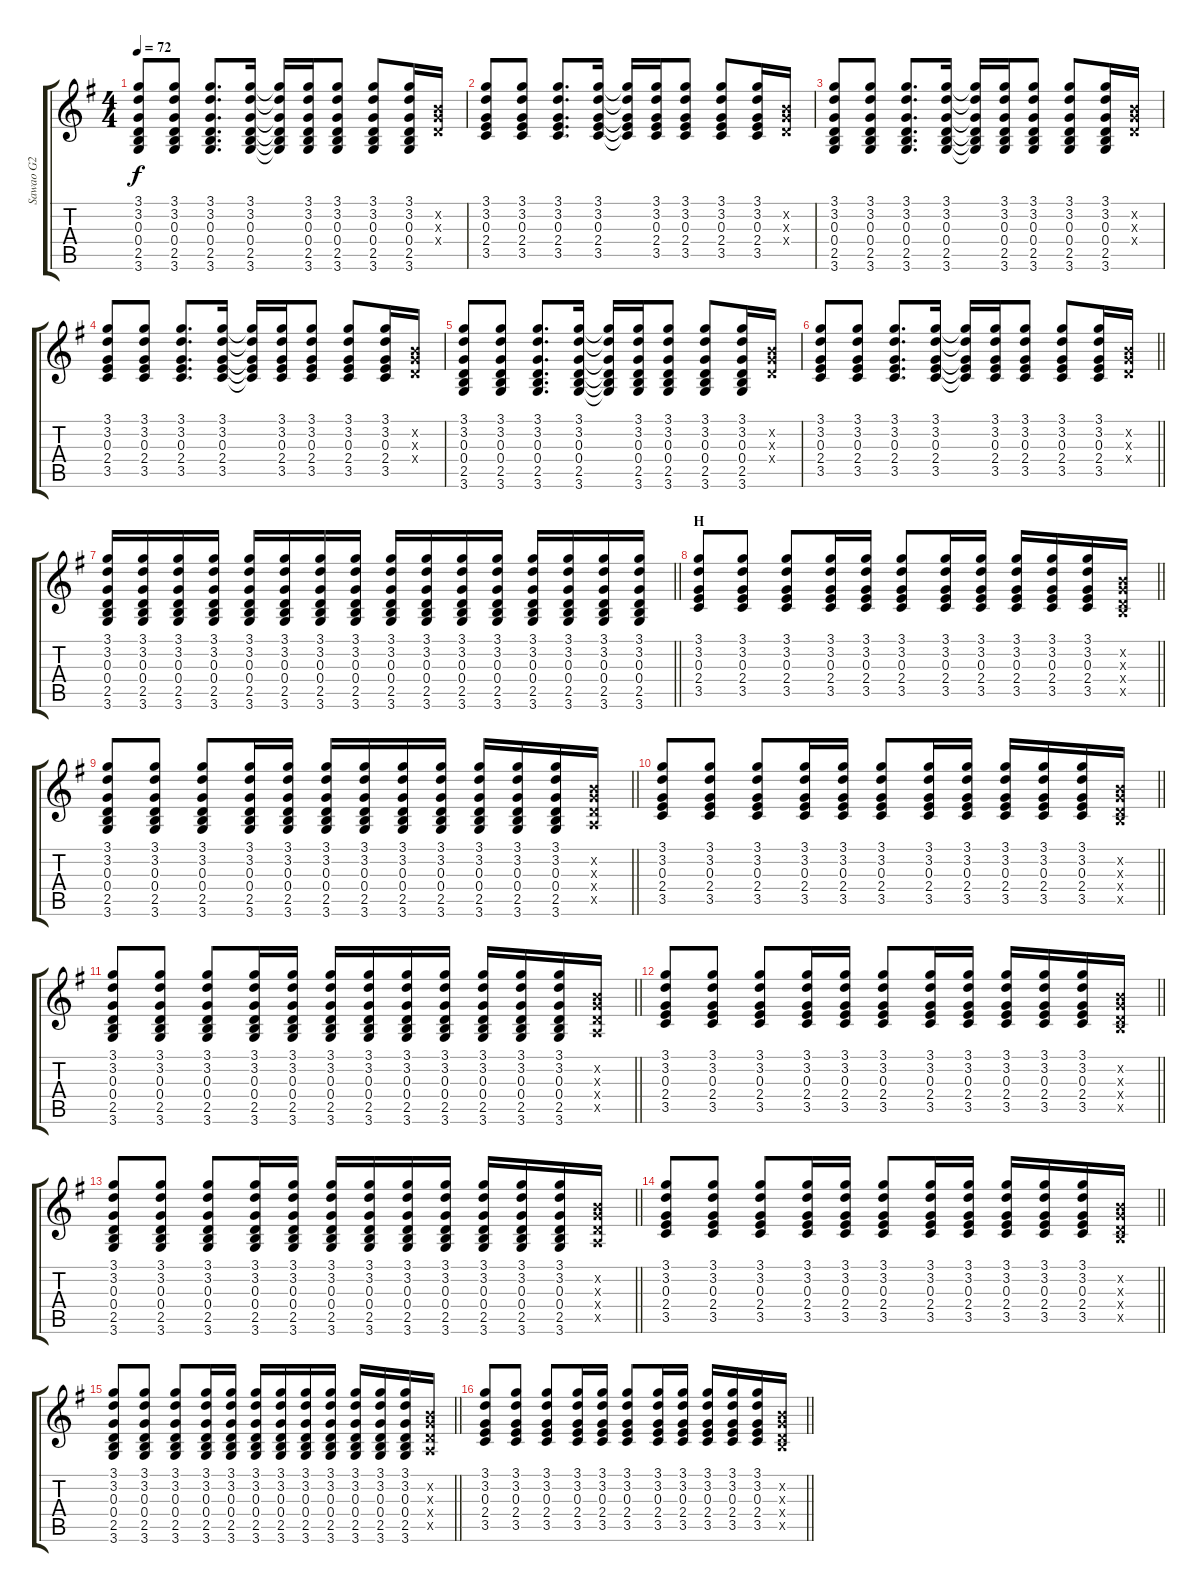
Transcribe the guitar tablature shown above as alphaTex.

\track ("Sawao G2" "Sawao G2") {instrument overdrivenguitar}
\staff {score tabs}
\tuning (E4 B3 G3 D3 A2 E2) {hide}
\ts (4 4)
\tempo 72
\clef g2
\ks g
(3.1 3.2 0.3 0.4 2.5 3.6).8{dy f} (3.1 3.2 0.3 0.4 2.5 3.6).8 (3.1 3.2 0.3 0.4 2.5 3.6).8{d} (3.1 3.2 0.3 0.4 2.5 3.6).16 (3.1{t} 3.2{t} 0.3{t} 0.4{t} 2.5{t} 3.6{t}).16 (3.1 3.2 0.3 0.4 2.5 3.6).16 (3.1 3.2 0.3 0.4 2.5 3.6).8 (3.1 3.2 0.3 0.4 2.5 3.6).8 (3.1 3.2 0.3 0.4 2.5 3.6).16 (0.2{x} 0.3{x} 0.4{x}).16 |
(3.1 3.2 0.3 2.4 3.5).8 (3.1 3.2 0.3 2.4 3.5).8 (3.1 3.2 0.3 2.4 3.5).8{d} (3.1 3.2 0.3 2.4 3.5).16 (3.1{t} 3.2{t} 0.3{t} 2.4{t} 3.5{t}).16 (3.1 3.2 0.3 2.4 3.5).16 (3.1 3.2 0.3 2.4 3.5).8 (3.1 3.2 0.3 2.4 3.5).8 (3.1 3.2 0.3 2.4 3.5).16 (0.2{x} 0.3{x} 0.4{x}).16 |
(3.1 3.2 0.3 0.4 2.5 3.6).8 (3.1 3.2 0.3 0.4 2.5 3.6).8 (3.1 3.2 0.3 0.4 2.5 3.6).8{d} (3.1 3.2 0.3 0.4 2.5 3.6).16 (3.1{t} 3.2{t} 0.3{t} 0.4{t} 2.5{t} 3.6{t}).16 (3.1 3.2 0.3 0.4 2.5 3.6).16 (3.1 3.2 0.3 0.4 2.5 3.6).8 (3.1 3.2 0.3 0.4 2.5 3.6).8 (3.1 3.2 0.3 0.4 2.5 3.6).16 (0.2{x} 0.3{x} 0.4{x}).16 |
(3.1 3.2 0.3 2.4 3.5).8 (3.1 3.2 0.3 2.4 3.5).8 (3.1 3.2 0.3 2.4 3.5).8{d} (3.1 3.2 0.3 2.4 3.5).16 (3.1{t} 3.2{t} 0.3{t} 2.4{t} 3.5{t}).16 (3.1 3.2 0.3 2.4 3.5).16 (3.1 3.2 0.3 2.4 3.5).8 (3.1 3.2 0.3 2.4 3.5).8 (3.1 3.2 0.3 2.4 3.5).16 (0.2{x} 0.3{x} 0.4{x}).16 |
(3.1 3.2 0.3 0.4 2.5 3.6).8 (3.1 3.2 0.3 0.4 2.5 3.6).8 (3.1 3.2 0.3 0.4 2.5 3.6).8{d} (3.1 3.2 0.3 0.4 2.5 3.6).16 (3.1{t} 3.2{t} 0.3{t} 0.4{t} 2.5{t} 3.6{t}).16 (3.1 3.2 0.3 0.4 2.5 3.6).16 (3.1 3.2 0.3 0.4 2.5 3.6).8 (3.1 3.2 0.3 0.4 2.5 3.6).8 (3.1 3.2 0.3 0.4 2.5 3.6).16 (0.2{x} 0.3{x} 0.4{x}).16 |
\barLineRight lightlight
(3.1 3.2 0.3 2.4 3.5).8 (3.1 3.2 0.3 2.4 3.5).8 (3.1 3.2 0.3 2.4 3.5).8{d} (3.1 3.2 0.3 2.4 3.5).16 (3.1{t} 3.2{t} 0.3{t} 2.4{t} 3.5{t}).16 (3.1 3.2 0.3 2.4 3.5).16 (3.1 3.2 0.3 2.4 3.5).8 (3.1 3.2 0.3 2.4 3.5).8 (3.1 3.2 0.3 2.4 3.5).16 (0.2{x} 0.3{x} 0.4{x}).16 |
\section ("" "")
\barLineRight lightlight
(3.1 3.2 0.3 0.4 2.5 3.6).16 (3.1 3.2 0.3 0.4 2.5 3.6).16 (3.1 3.2 0.3 0.4 2.5 3.6).16 (3.1 3.2 0.3 0.4 2.5 3.6).16 (3.1 3.2 0.3 0.4 2.5 3.6).16 (3.1 3.2 0.3 0.4 2.5 3.6).16 (3.1 3.2 0.3 0.4 2.5 3.6).16 (3.1 3.2 0.3 0.4 2.5 3.6).16 (3.1 3.2 0.3 0.4 2.5 3.6).16 (3.1 3.2 0.3 0.4 2.5 3.6).16 (3.1 3.2 0.3 0.4 2.5 3.6).16 (3.1 3.2 0.3 0.4 2.5 3.6).16 (3.1 3.2 0.3 0.4 2.5 3.6).16 (3.1 3.2 0.3 0.4 2.5 3.6).16 (3.1 3.2 0.3 0.4 2.5 3.6).16 (3.1 3.2 0.3 0.4 2.5 3.6).16 |
\section ("" "H")
\barLineRight lightlight
(3.1 3.2 0.3 2.4 3.5).8 (3.1 3.2 0.3 2.4 3.5).8 (3.1 3.2 0.3 2.4 3.5).8 (3.1 3.2 0.3 2.4 3.5).16 (3.1 3.2 0.3 2.4 3.5).16 (3.1 3.2 0.3 2.4 3.5).8 (3.1 3.2 0.3 2.4 3.5).16 (3.1 3.2 0.3 2.4 3.5).16 (3.1 3.2 0.3 2.4 3.5).16 (3.1 3.2 0.3 2.4 3.5).16 (3.1 3.2 0.3 2.4 3.5).16 (0.2{x} 0.3{x} 0.4{x} 2.5{x}).16 |
\barLineRight lightlight
(3.1 3.2 0.3 0.4 2.5 3.6).8 (3.1 3.2 0.3 0.4 2.5 3.6).8 (3.1 3.2 0.3 0.4 2.5 3.6).8 (3.1 3.2 0.3 0.4 2.5 3.6).16 (3.1 3.2 0.3 0.4 2.5 3.6).16 (3.1 3.2 0.3 0.4 2.5 3.6).16 (3.1 3.2 0.3 0.4 2.5 3.6).16 (3.1 3.2 0.3 0.4 2.5 3.6).16 (3.1 3.2 0.3 0.4 2.5 3.6).16 (3.1 3.2 0.3 0.4 2.5 3.6).16 (3.1 3.2 0.3 0.4 2.5 3.6).16 (3.1 3.2 0.3 0.4 2.5 3.6).16 (0.2{x} 0.3{x} 0.4{x} 0.5{x}).16 |
\barLineRight lightlight
(3.1 3.2 0.3 2.4 3.5).8 (3.1 3.2 0.3 2.4 3.5).8 (3.1 3.2 0.3 2.4 3.5).8 (3.1 3.2 0.3 2.4 3.5).16 (3.1 3.2 0.3 2.4 3.5).16 (3.1 3.2 0.3 2.4 3.5).8 (3.1 3.2 0.3 2.4 3.5).16 (3.1 3.2 0.3 2.4 3.5).16 (3.1 3.2 0.3 2.4 3.5).16 (3.1 3.2 0.3 2.4 3.5).16 (3.1 3.2 0.3 2.4 3.5).16 (0.2{x} 0.3{x} 0.4{x} 2.5{x}).16 |
\barLineRight lightlight
(3.1 3.2 0.3 0.4 2.5 3.6).8 (3.1 3.2 0.3 0.4 2.5 3.6).8 (3.1 3.2 0.3 0.4 2.5 3.6).8 (3.1 3.2 0.3 0.4 2.5 3.6).16 (3.1 3.2 0.3 0.4 2.5 3.6).16 (3.1 3.2 0.3 0.4 2.5 3.6).16 (3.1 3.2 0.3 0.4 2.5 3.6).16 (3.1 3.2 0.3 0.4 2.5 3.6).16 (3.1 3.2 0.3 0.4 2.5 3.6).16 (3.1 3.2 0.3 0.4 2.5 3.6).16 (3.1 3.2 0.3 0.4 2.5 3.6).16 (3.1 3.2 0.3 0.4 2.5 3.6).16 (0.2{x} 0.3{x} 0.4{x} 0.5{x}).16 |
\barLineRight lightlight
(3.1 3.2 0.3 2.4 3.5).8 (3.1 3.2 0.3 2.4 3.5).8 (3.1 3.2 0.3 2.4 3.5).8 (3.1 3.2 0.3 2.4 3.5).16 (3.1 3.2 0.3 2.4 3.5).16 (3.1 3.2 0.3 2.4 3.5).8 (3.1 3.2 0.3 2.4 3.5).16 (3.1 3.2 0.3 2.4 3.5).16 (3.1 3.2 0.3 2.4 3.5).16 (3.1 3.2 0.3 2.4 3.5).16 (3.1 3.2 0.3 2.4 3.5).16 (0.2{x} 0.3{x} 0.4{x} 2.5{x}).16 |
\section ("" "")
\barLineRight lightlight
(3.1 3.2 0.3 0.4 2.5 3.6).8 (3.1 3.2 0.3 0.4 2.5 3.6).8 (3.1 3.2 0.3 0.4 2.5 3.6).8 (3.1 3.2 0.3 0.4 2.5 3.6).16 (3.1 3.2 0.3 0.4 2.5 3.6).16 (3.1 3.2 0.3 0.4 2.5 3.6).16 (3.1 3.2 0.3 0.4 2.5 3.6).16 (3.1 3.2 0.3 0.4 2.5 3.6).16 (3.1 3.2 0.3 0.4 2.5 3.6).16 (3.1 3.2 0.3 0.4 2.5 3.6).16 (3.1 3.2 0.3 0.4 2.5 3.6).16 (3.1 3.2 0.3 0.4 2.5 3.6).16 (0.2{x} 0.3{x} 0.4{x} 0.5{x}).16 |
\barLineRight lightlight
(3.1 3.2 0.3 2.4 3.5).8 (3.1 3.2 0.3 2.4 3.5).8 (3.1 3.2 0.3 2.4 3.5).8 (3.1 3.2 0.3 2.4 3.5).16 (3.1 3.2 0.3 2.4 3.5).16 (3.1 3.2 0.3 2.4 3.5).8 (3.1 3.2 0.3 2.4 3.5).16 (3.1 3.2 0.3 2.4 3.5).16 (3.1 3.2 0.3 2.4 3.5).16 (3.1 3.2 0.3 2.4 3.5).16 (3.1 3.2 0.3 2.4 3.5).16 (0.2{x} 0.3{x} 0.4{x} 2.5{x}).16 |
\barLineRight lightlight
(3.1 3.2 0.3 0.4 2.5 3.6).8 (3.1 3.2 0.3 0.4 2.5 3.6).8 (3.1 3.2 0.3 0.4 2.5 3.6).8 (3.1 3.2 0.3 0.4 2.5 3.6).16 (3.1 3.2 0.3 0.4 2.5 3.6).16 (3.1 3.2 0.3 0.4 2.5 3.6).16 (3.1 3.2 0.3 0.4 2.5 3.6).16 (3.1 3.2 0.3 0.4 2.5 3.6).16 (3.1 3.2 0.3 0.4 2.5 3.6).16 (3.1 3.2 0.3 0.4 2.5 3.6).16 (3.1 3.2 0.3 0.4 2.5 3.6).16 (3.1 3.2 0.3 0.4 2.5 3.6).16 (0.2{x} 0.3{x} 0.4{x} 0.5{x}).16 |
\barLineRight lightlight
(3.1 3.2 0.3 2.4 3.5).8 (3.1 3.2 0.3 2.4 3.5).8 (3.1 3.2 0.3 2.4 3.5).8 (3.1 3.2 0.3 2.4 3.5).16 (3.1 3.2 0.3 2.4 3.5).16 (3.1 3.2 0.3 2.4 3.5).8 (3.1 3.2 0.3 2.4 3.5).16 (3.1 3.2 0.3 2.4 3.5).16 (3.1 3.2 0.3 2.4 3.5).16 (3.1 3.2 0.3 2.4 3.5).16 (3.1 3.2 0.3 2.4 3.5).16 (0.2{x} 0.3{x} 0.4{x} 2.5{x}).16
